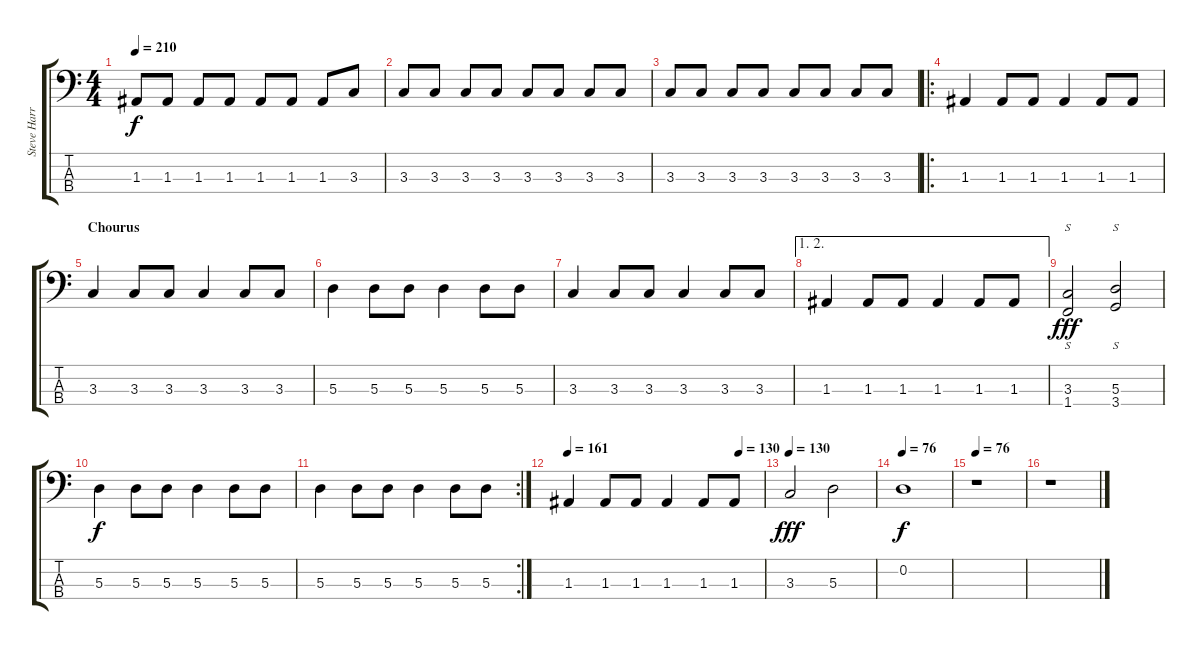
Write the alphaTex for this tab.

\track ("Steve Harris" "Steve Harr") {instrument electricbasspick}
\staff {score tabs}
\tuning (G2 D2 A1 E1) {hide}
\ts (4 4)
\tempo 210
\clef f4
\ks c
1.3.8{dy f} 1.3.8 1.3.8 1.3.8 1.3.8 1.3.8 1.3.8 3.3.8 |
3.3.8 3.3.8 3.3.8 3.3.8 3.3.8 3.3.8 3.3.8 3.3.8 |
3.3.8 3.3.8 3.3.8 3.3.8 3.3.8 3.3.8 3.3.8 3.3.8 |
\ro
1.3.4 1.3.8 1.3.8 1.3.4 1.3.8 1.3.8 |
\section ("" "Chourus")
3.3.4 3.3.8 3.3.8 3.3.4 3.3.8 3.3.8 |
5.3.4 5.3.8 5.3.8 5.3.4 5.3.8 5.3.8 |
3.3.4 3.3.8 3.3.8 3.3.4 3.3.8 3.3.8 |
\ae (1 2)
1.3.4 1.3.8 1.3.8 1.3.4 1.3.8 1.3.8 |
(3.3 1.4).2{s dy fff instrument slapbass1} (5.3 3.4).2{s} |
5.3.4{dy f instrument electricbasspick} 5.3.8 5.3.8 5.3.4 5.3.8 5.3.8 |
\rc 2
5.3.4 5.3.8 5.3.8 5.3.4 5.3.8 5.3.8 |
\tempo 161
\tempo (130 0.875)
1.3.4 1.3.8 1.3.8 1.3.4 1.3.8 1.3.8 |
\tempo 130
3.3.2{dy fff instrument slapbass1} 5.3.2 |
\tempo 76
0.2.1{dy f instrument electricbassfinger} |
\tempo 76
r.1 |
r.1
